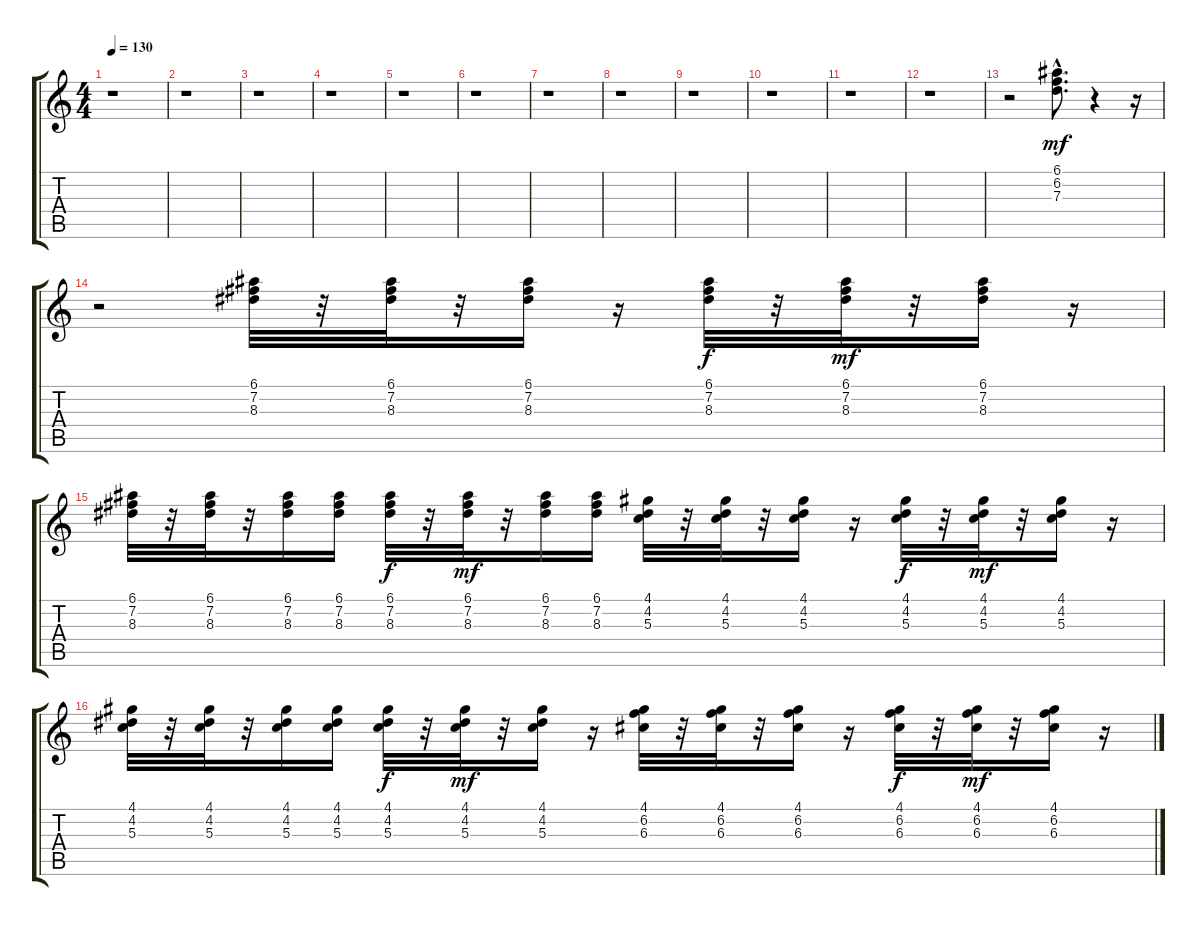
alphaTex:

\track "" {instrument electricguitarclean}
\staff {score tabs}
\tuning (E4 B3 G3 D3 A2 E2) {hide}
\ts (4 4)
\tempo 130
\clef g2
\ks c
r.1{dy mf} |
r.1 |
r.1 |
r.1 |
r.1 |
r.1 |
r.1 |
r.1 |
r.1 |
r.1 |
r.1 |
r.1 |
r.2 (6.1{hac} 6.2{hac} 7.3{hac}).8{d} r.4 r.16 |
r.2 (6.1 7.2 8.3).32 r.32 (6.1 7.2 8.3).32 r.32 (6.1 7.2 8.3).16 r.16 (6.1 7.2 8.3).32{dy f} r.32 (6.1 7.2 8.3).32{dy mf} r.32 (6.1 7.2 8.3).16 r.16 |
(6.1 7.2 8.3).32 r.32 (6.1 7.2 8.3).32 r.32 (6.1 7.2 8.3).16 (6.1 7.2 8.3).16 (6.1 7.2 8.3).32{dy f} r.32 (6.1 7.2 8.3).32{dy mf} r.32 (6.1 7.2 8.3).16 (6.1 7.2 8.3).16 (4.1 4.2 5.3).32 r.32 (4.1 4.2 5.3).32 r.32 (4.1 4.2 5.3).16 r.16 (4.1 4.2 5.3).32{dy f} r.32 (4.1 4.2 5.3).32{dy mf} r.32 (4.1 4.2 5.3).16 r.16 |
(4.1 4.2 5.3).32 r.32 (4.1 4.2 5.3).32 r.32 (4.1 4.2 5.3).16 (4.1 4.2 5.3).16 (4.1 4.2 5.3).32{dy f} r.32 (4.1 4.2 5.3).32{dy mf} r.32 (4.1 4.2 5.3).16 r.16 (4.1 6.2 6.3).32 r.32 (4.1 6.2 6.3).32 r.32 (4.1 6.2 6.3).16 r.16 (4.1 6.2 6.3).32{dy f} r.32 (4.1 6.2 6.3).32{dy mf} r.32 (4.1 6.2 6.3).16 r.16
